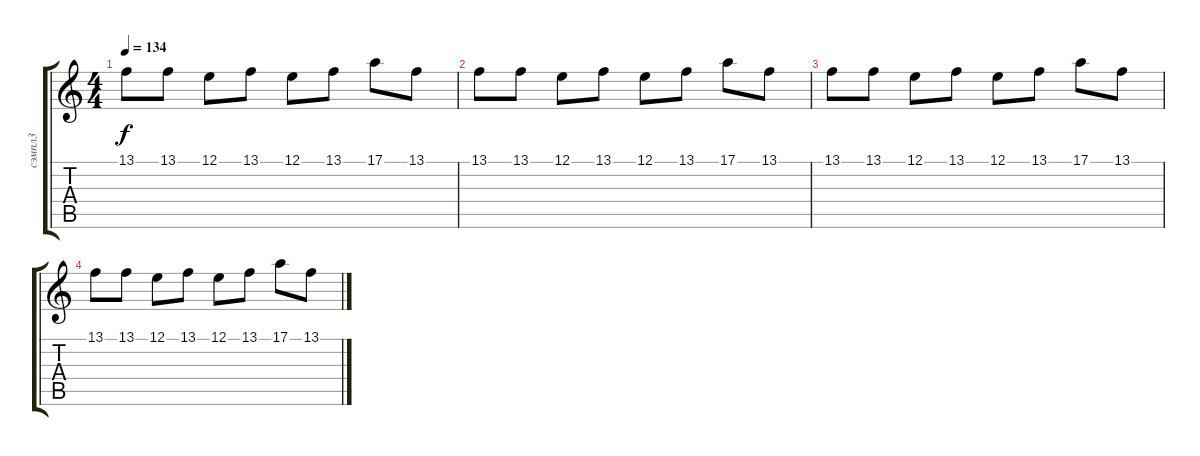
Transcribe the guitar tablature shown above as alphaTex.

\track ("сэмпл3" "сэмпл3") {instrument lead1square}
\staff {score tabs}
\tuning (E4 B3 G3 D3 A2 E2) {hide}
\ts (4 4)
\tempo 134
\clef g2
\ks c
13.1.8{dy f} 13.1.8 12.1.8 13.1.8 12.1.8 13.1.8 17.1.8 13.1.8 |
13.1.8 13.1.8 12.1.8 13.1.8 12.1.8 13.1.8 17.1.8 13.1.8 |
13.1.8 13.1.8 12.1.8 13.1.8 12.1.8 13.1.8 17.1.8 13.1.8 |
13.1.8 13.1.8 12.1.8 13.1.8 12.1.8 13.1.8 17.1.8 13.1.8
